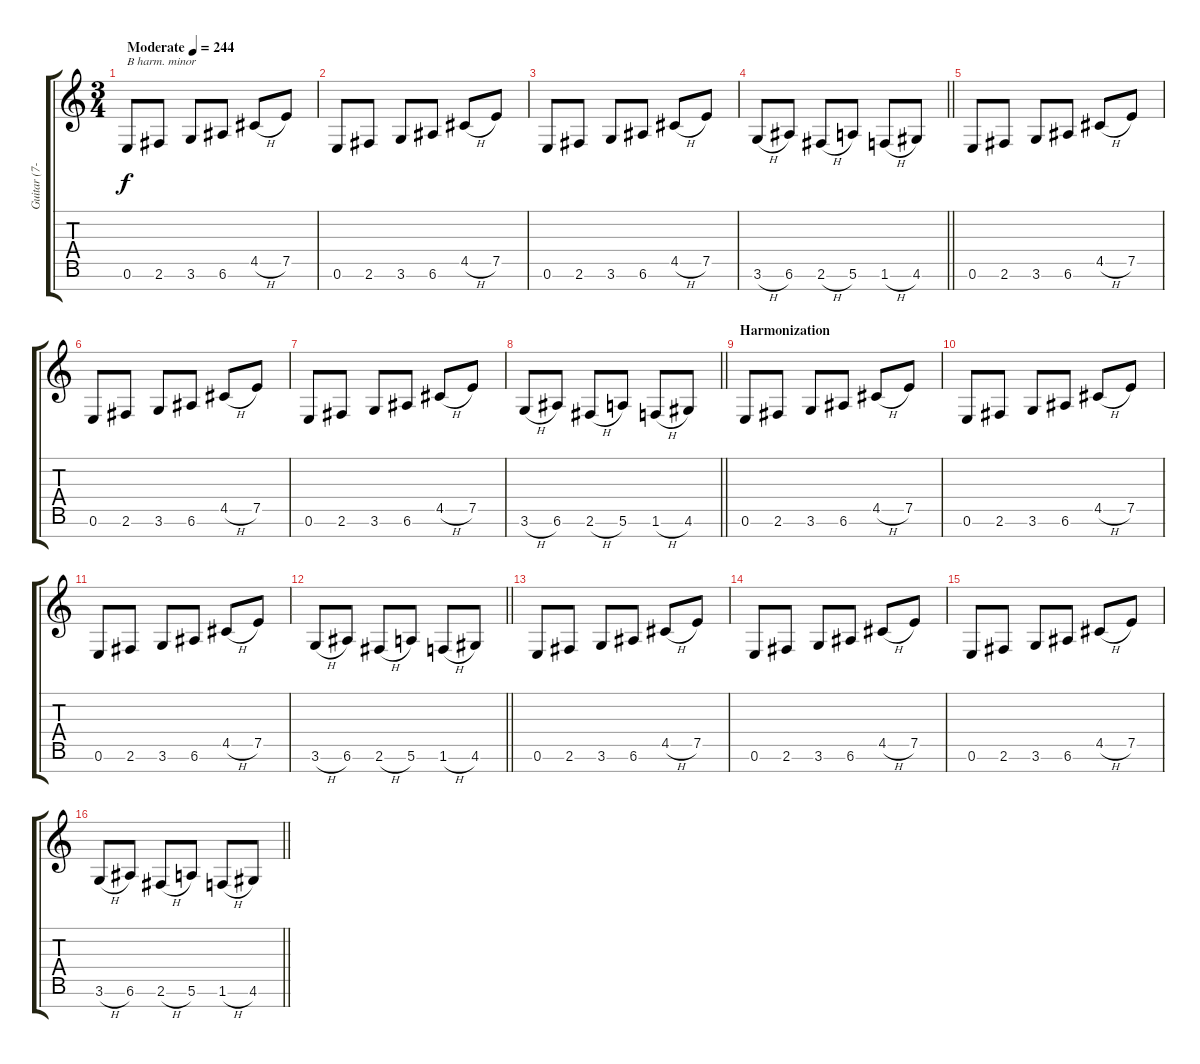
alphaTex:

\track ("Guitar (7-string)" "Guitar (7-") {instrument distortionguitar}
\staff {score tabs}
\tuning (E4 B3 G3 D3 A2 E2 B1) {hide}
\ts (3 4)
\tempo (244 "Moderate")
\clef g2
\ks c
0.6.8{txt "B harm. minor" dy f instrument distortionguitar} 2.6.8 3.6.8 6.6.8 4.5{h}.8 7.5.8 |
0.6.8 2.6.8 3.6.8 6.6.8 4.5{h}.8 7.5.8 |
0.6.8 2.6.8 3.6.8 6.6.8 4.5{h}.8 7.5.8 |
\barLineRight lightlight
3.6{h}.8 6.6.8 2.6{h}.8 5.6.8 1.6{h}.8 4.6.8 |
0.6.8 2.6.8 3.6.8 6.6.8 4.5{h}.8 7.5.8 |
0.6.8 2.6.8 3.6.8 6.6.8 4.5{h}.8 7.5.8 |
0.6.8 2.6.8 3.6.8 6.6.8 4.5{h}.8 7.5.8 |
\barLineRight lightlight
3.6{h}.8 6.6.8 2.6{h}.8 5.6.8 1.6{h}.8 4.6.8 |
\section ("" "Harmonization")
0.6.8 2.6.8 3.6.8 6.6.8 4.5{h}.8 7.5.8 |
0.6.8 2.6.8 3.6.8 6.6.8 4.5{h}.8 7.5.8 |
0.6.8 2.6.8 3.6.8 6.6.8 4.5{h}.8 7.5.8 |
\barLineRight lightlight
3.6{h}.8 6.6.8 2.6{h}.8 5.6.8 1.6{h}.8 4.6.8 |
0.6.8 2.6.8 3.6.8 6.6.8 4.5{h}.8 7.5.8 |
0.6.8 2.6.8 3.6.8 6.6.8 4.5{h}.8 7.5.8 |
0.6.8 2.6.8 3.6.8 6.6.8 4.5{h}.8 7.5.8 |
\barLineRight lightlight
3.6{h}.8 6.6.8 2.6{h}.8 5.6.8 1.6{h}.8 4.6.8
